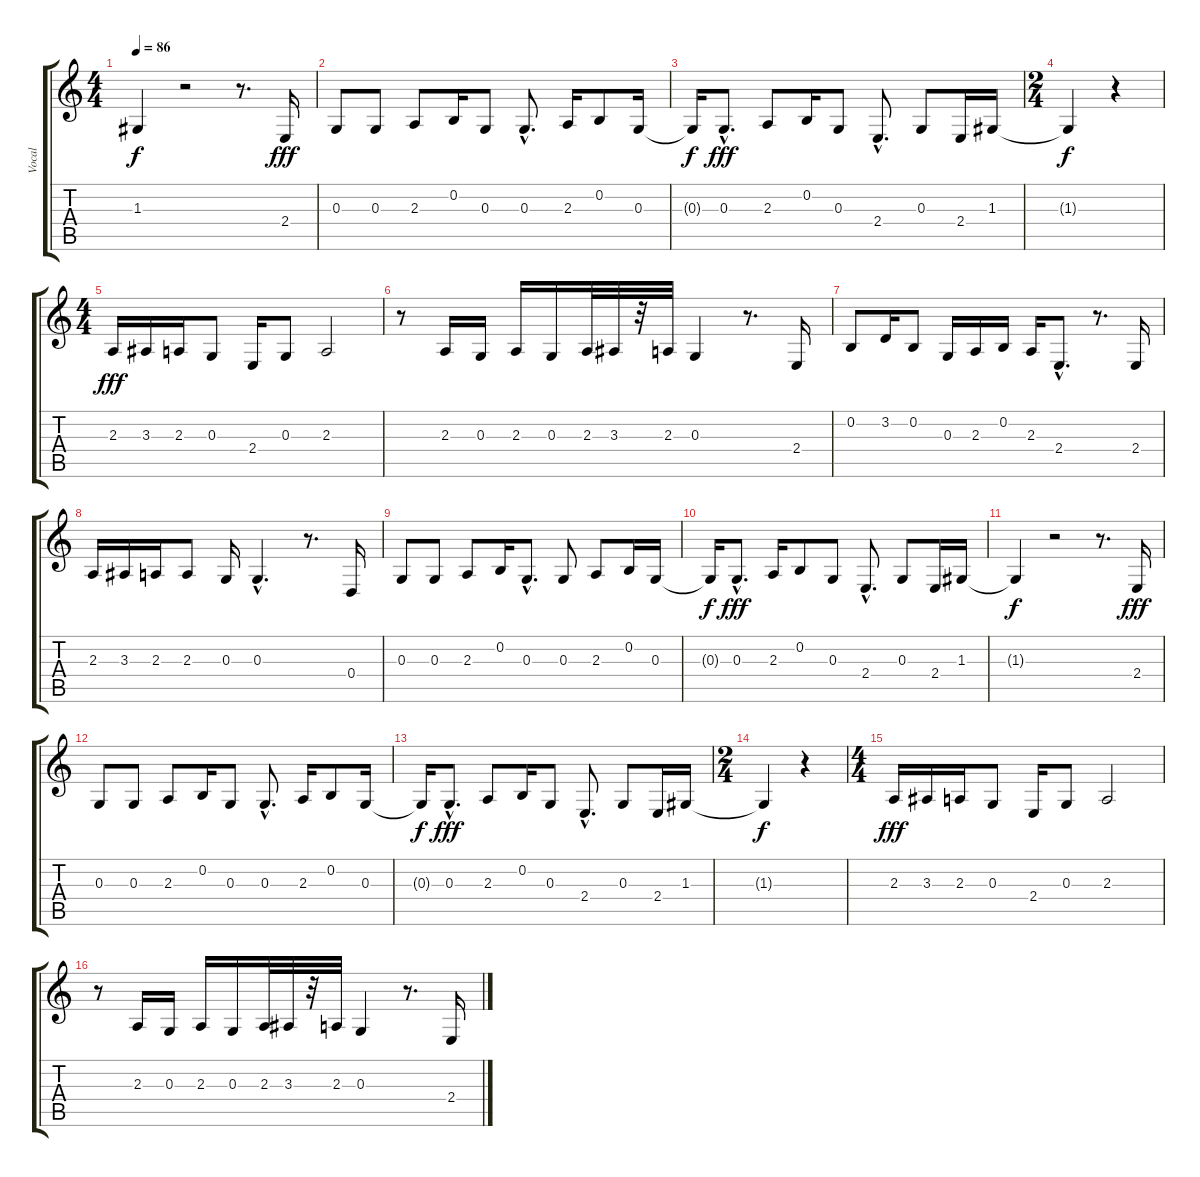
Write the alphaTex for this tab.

\track ("Vocal" "Vocal") {instrument clarinet}
\staff {score tabs}
\tuning (E4 B3 G3 D3 A2 E2) {hide}
\ts (4 4)
\tempo 86
\clef g2
\ks c
1.3{t}.4{dy f} r.2 r.8{d} 2.4.16{dy fff} |
0.3.8 0.3.8 2.3.8 0.2.16 0.3.8 0.3{hac}.8{d} 2.3.16 0.2.8 0.3.16 |
0.3{t}.16{dy f} 0.3{hac}.8{d dy fff} 2.3.8 0.2.16 0.3.8 2.4{hac}.8{d} 0.3.8 2.4.16 1.3.16 |
\ts (2 4)
1.3{t}.4{dy f} r.4 |
\ts (4 4)
2.3.16{dy fff} 3.3.16 2.3.16 0.3.8 2.4.16 0.3.8 2.3.2 |
r.8 2.3.16 0.3.16 2.3.16 0.3.16 2.3.32 3.3.32 r.32 2.3.32 0.3.4 r.8{d} 2.4.16 |
0.2.8 3.2.16 0.2.8 0.3.16 2.3.16 0.2.16 2.3.16 2.4{hac}.8{d} r.8{d} 2.4.16 |
2.3.16 3.3.16 2.3.16 2.3.8 0.3.16 0.3{hac}.4{d} r.8{d} 0.4.16 |
0.3.8 0.3.8 2.3.8 0.2.16 0.3{hac}.8{d} 0.3.8 2.3.8 0.2.16 0.3.16 |
0.3{t}.16{dy f} 0.3{hac}.8{d dy fff} 2.3.16 0.2.8 0.3.8 2.4{hac}.8{d} 0.3.8 2.4.16 1.3.16 |
1.3{t}.4{dy f} r.2 r.8{d} 2.4.16{dy fff} |
0.3.8 0.3.8 2.3.8 0.2.16 0.3.8 0.3{hac}.8{d} 2.3.16 0.2.8 0.3.16 |
0.3{t}.16{dy f} 0.3{hac}.8{d dy fff} 2.3.8 0.2.16 0.3.8 2.4{hac}.8{d} 0.3.8 2.4.16 1.3.16 |
\ts (2 4)
1.3{t}.4{dy f} r.4 |
\ts (4 4)
2.3.16{dy fff} 3.3.16 2.3.16 0.3.8 2.4.16 0.3.8 2.3.2 |
r.8 2.3.16 0.3.16 2.3.16 0.3.16 2.3.32 3.3.32 r.32 2.3.32 0.3.4 r.8{d} 2.4.16
